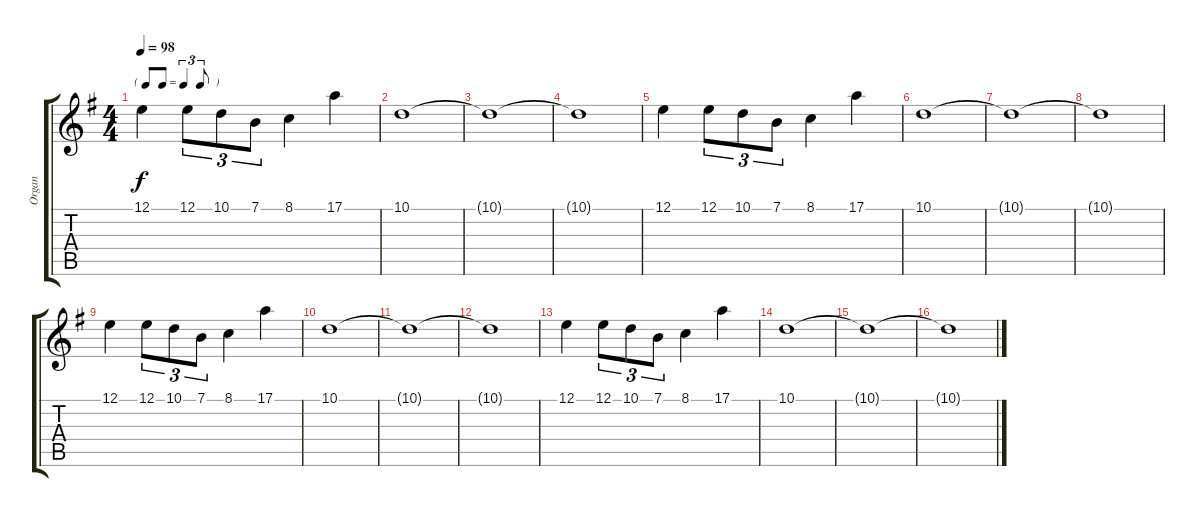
\track ("Organ" "Organ") {instrument drawbarorgan}
\staff {score tabs}
\tuning (E4 B3 G3 D3 A2 E2) {hide}
\ts (4 4)
\tf triplet8th
\tempo 98
\clef g2
\ks g
12.1.4{dy f} 12.1.8{tu (3 2)} 10.1.8{tu (3 2)} 7.1.8{tu (3 2)} 8.1.4 17.1.4 |
10.1.1 |
10.1{t}.1 |
10.1{t}.1 |
12.1.4 12.1.8{tu (3 2)} 10.1.8{tu (3 2)} 7.1.8{tu (3 2)} 8.1.4 17.1.4 |
10.1.1 |
10.1{t}.1 |
10.1{t}.1 |
12.1.4 12.1.8{tu (3 2)} 10.1.8{tu (3 2)} 7.1.8{tu (3 2)} 8.1.4 17.1.4 |
10.1.1 |
10.1{t}.1 |
10.1{t}.1 |
12.1.4 12.1.8{tu (3 2)} 10.1.8{tu (3 2)} 7.1.8{tu (3 2)} 8.1.4 17.1.4 |
10.1.1 |
10.1{t}.1 |
10.1{t}.1
